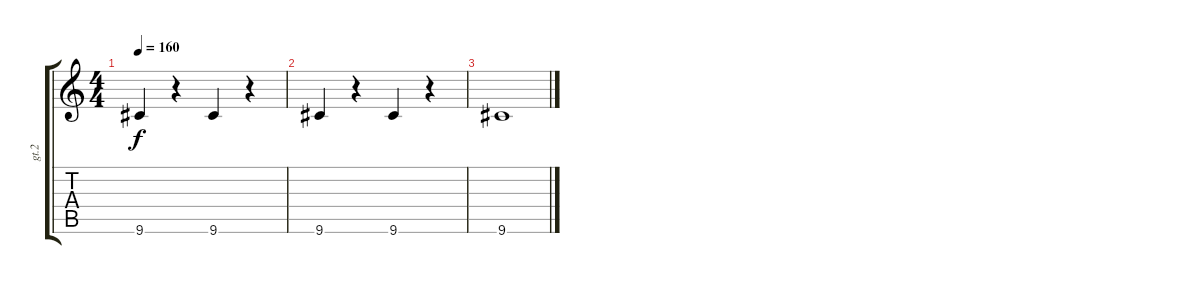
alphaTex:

\track ("gt.2" "gt.2") {instrument distortionguitar}
\staff {score tabs}
\tuning (E4 B3 G3 D3 A2 E2) {hide}
\ts (4 4)
\tempo 160
\clef g2
\ks c
9.6.4{dy f} r.4 9.6.4 r.4 |
9.6.4 r.4 9.6.4 r.4 |
9.6.1
